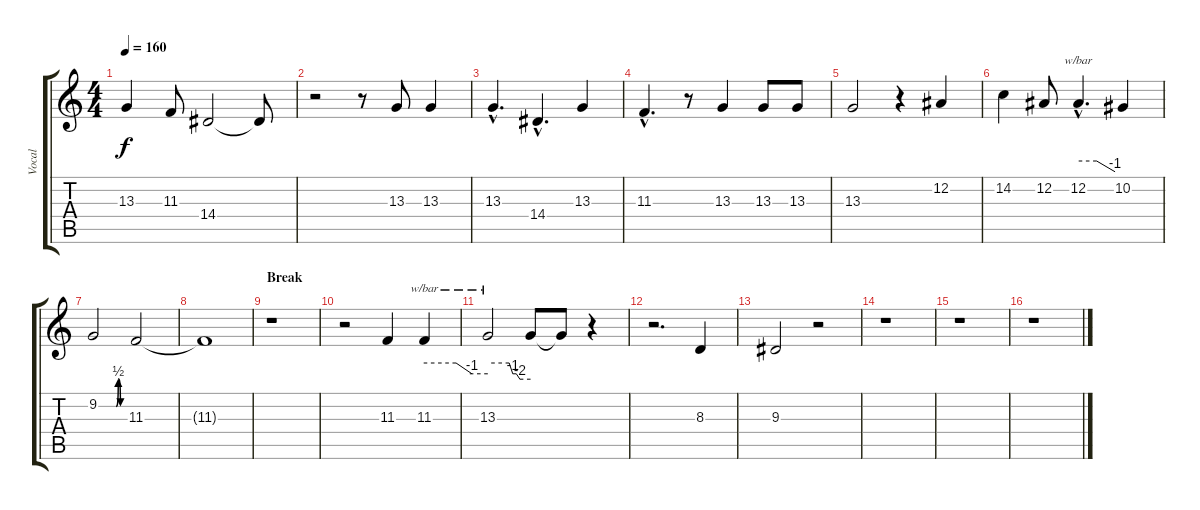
\track ("Vocal" "Vocal") {instrument viola}
\staff {score tabs}
\tuning (Eb4 Bb3 Gb3 Db3 Ab2 Eb2) {hide}
\ts (4 4)
\tempo 160
\clef g2
\ks c
13.3.4{dy f} 11.3.8 14.4.2 14.4{t}.8 |
r.2 r.8 13.3.8 13.3.4 |
13.3{hac}.4{d} 14.4{hac}.4{d} 13.3.4 |
11.3{hac}.4{d} r.8 13.3.4 13.3.8 13.3.8 |
13.3.2 r.4 12.2.4 |
14.2.4 12.2.8 12.2{hac}.4{d tbe (custom default 0 0 30 0 60 -4)} 10.2.4 |
9.2{be (custom 0 0 40 0 45 2 50 0 60 0)}.2 11.3.2 |
11.3{t}.1 |
\section ("" "Break")
r.1 |
r.2 11.3.4 11.3.4{tbe (custom default 0 0 30 0 45 -4 60 -4)} |
13.3.2{tbe (custom default 0 0 30 0 35 -4 40 -4 45 -8 60 -8)} 13.3{t}.8 13.3{t}.8{volume 0} r.4 |
r.2{d} 8.3.4{volume 14} |
9.3.2 r.2 |
r.1 |
r.1 |
r.1
